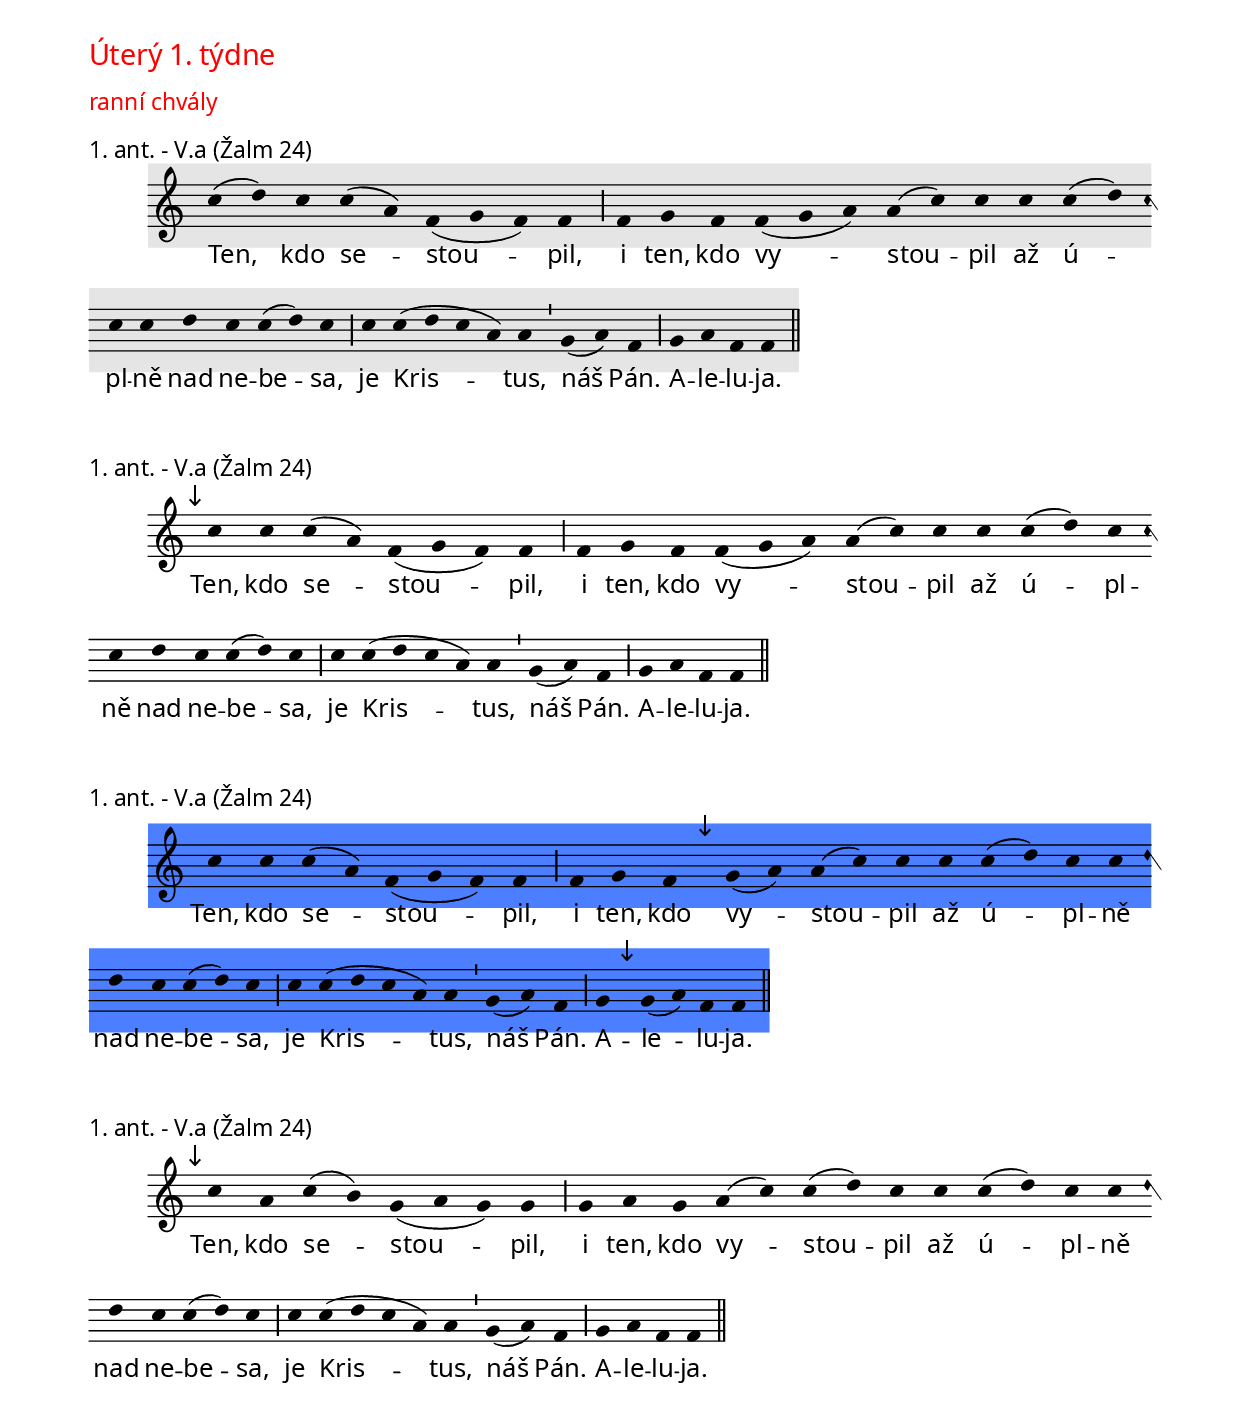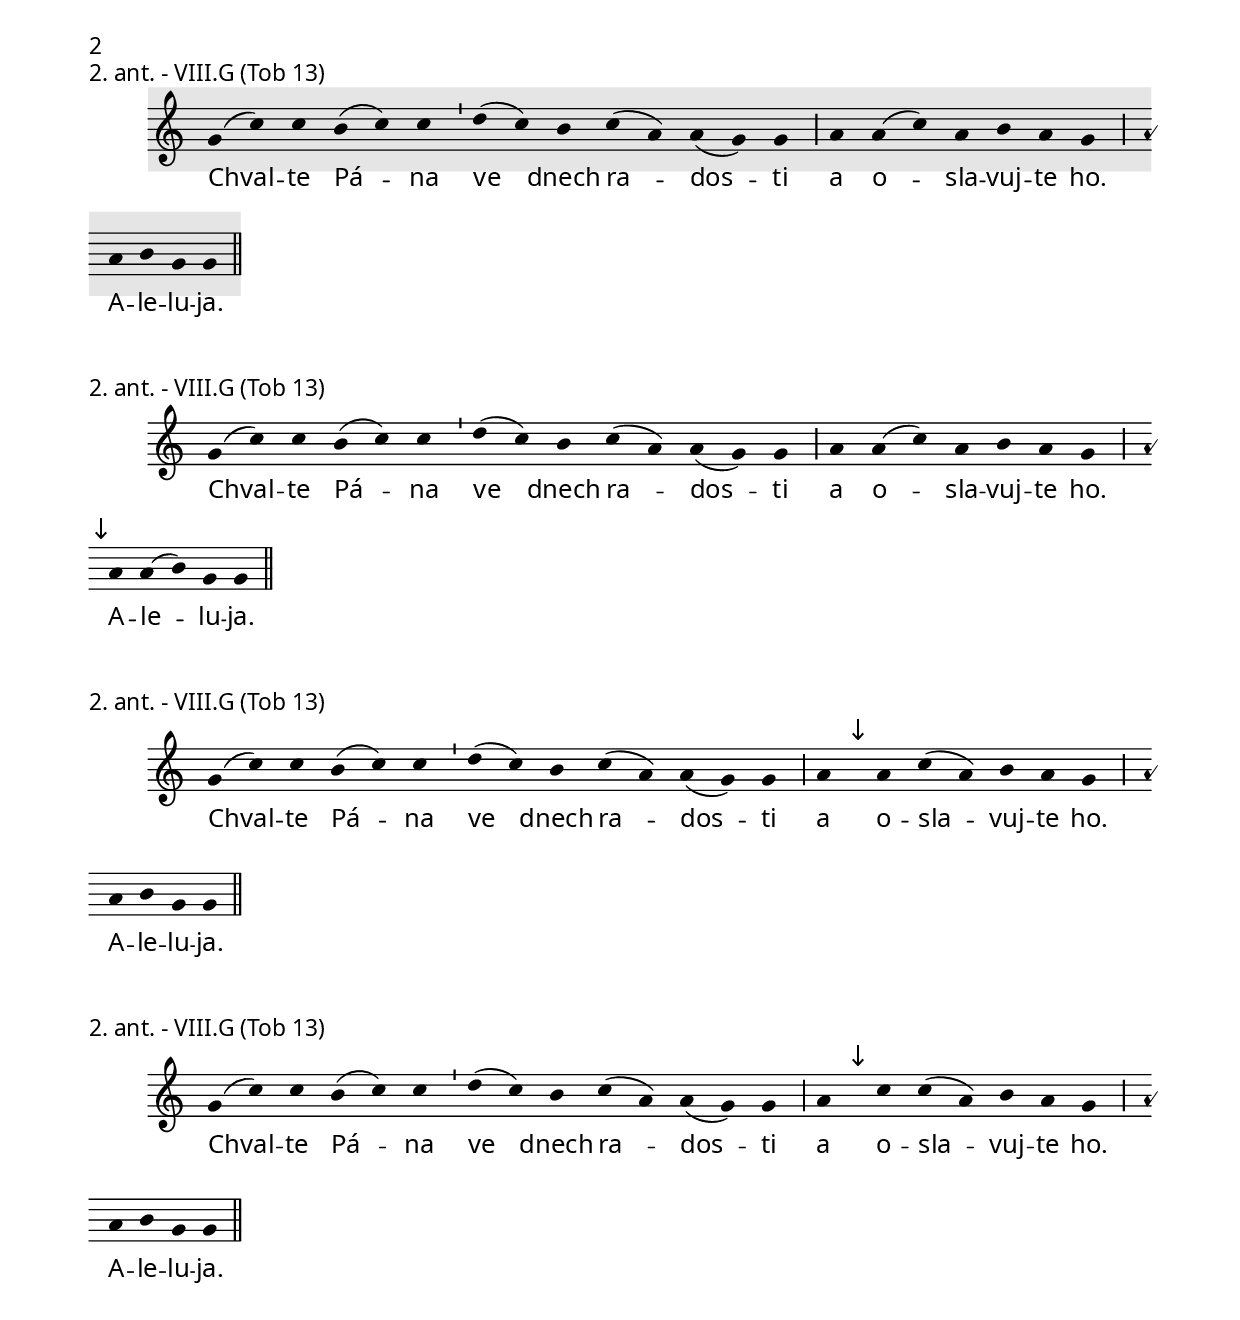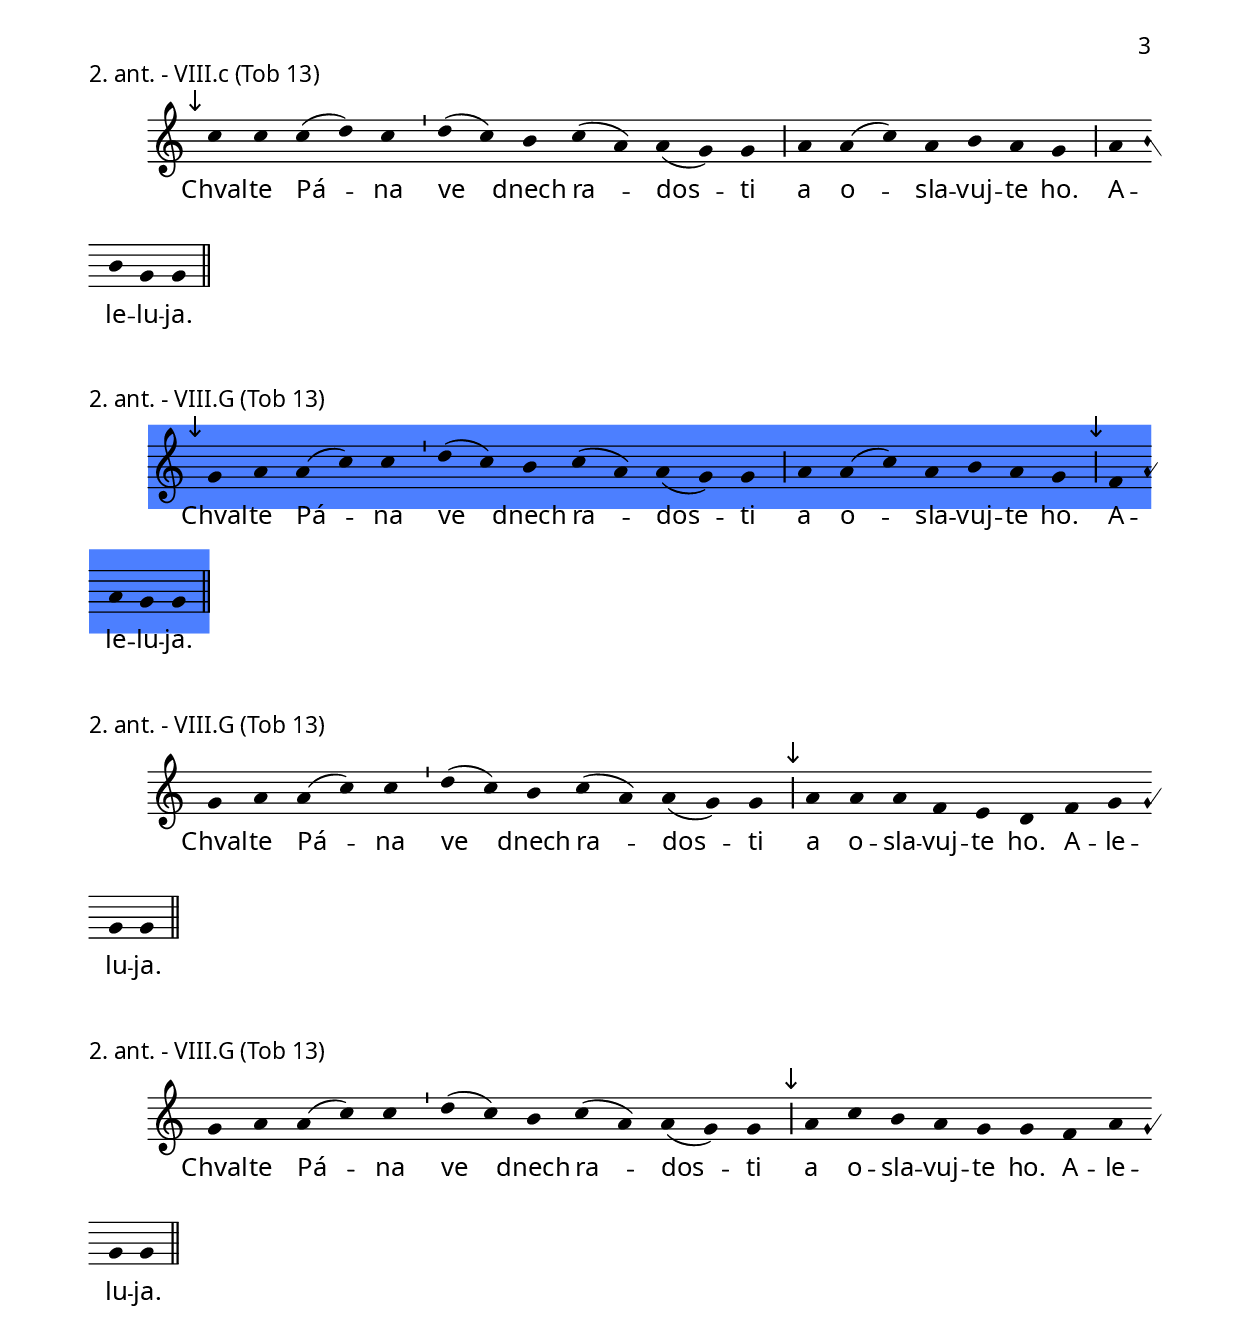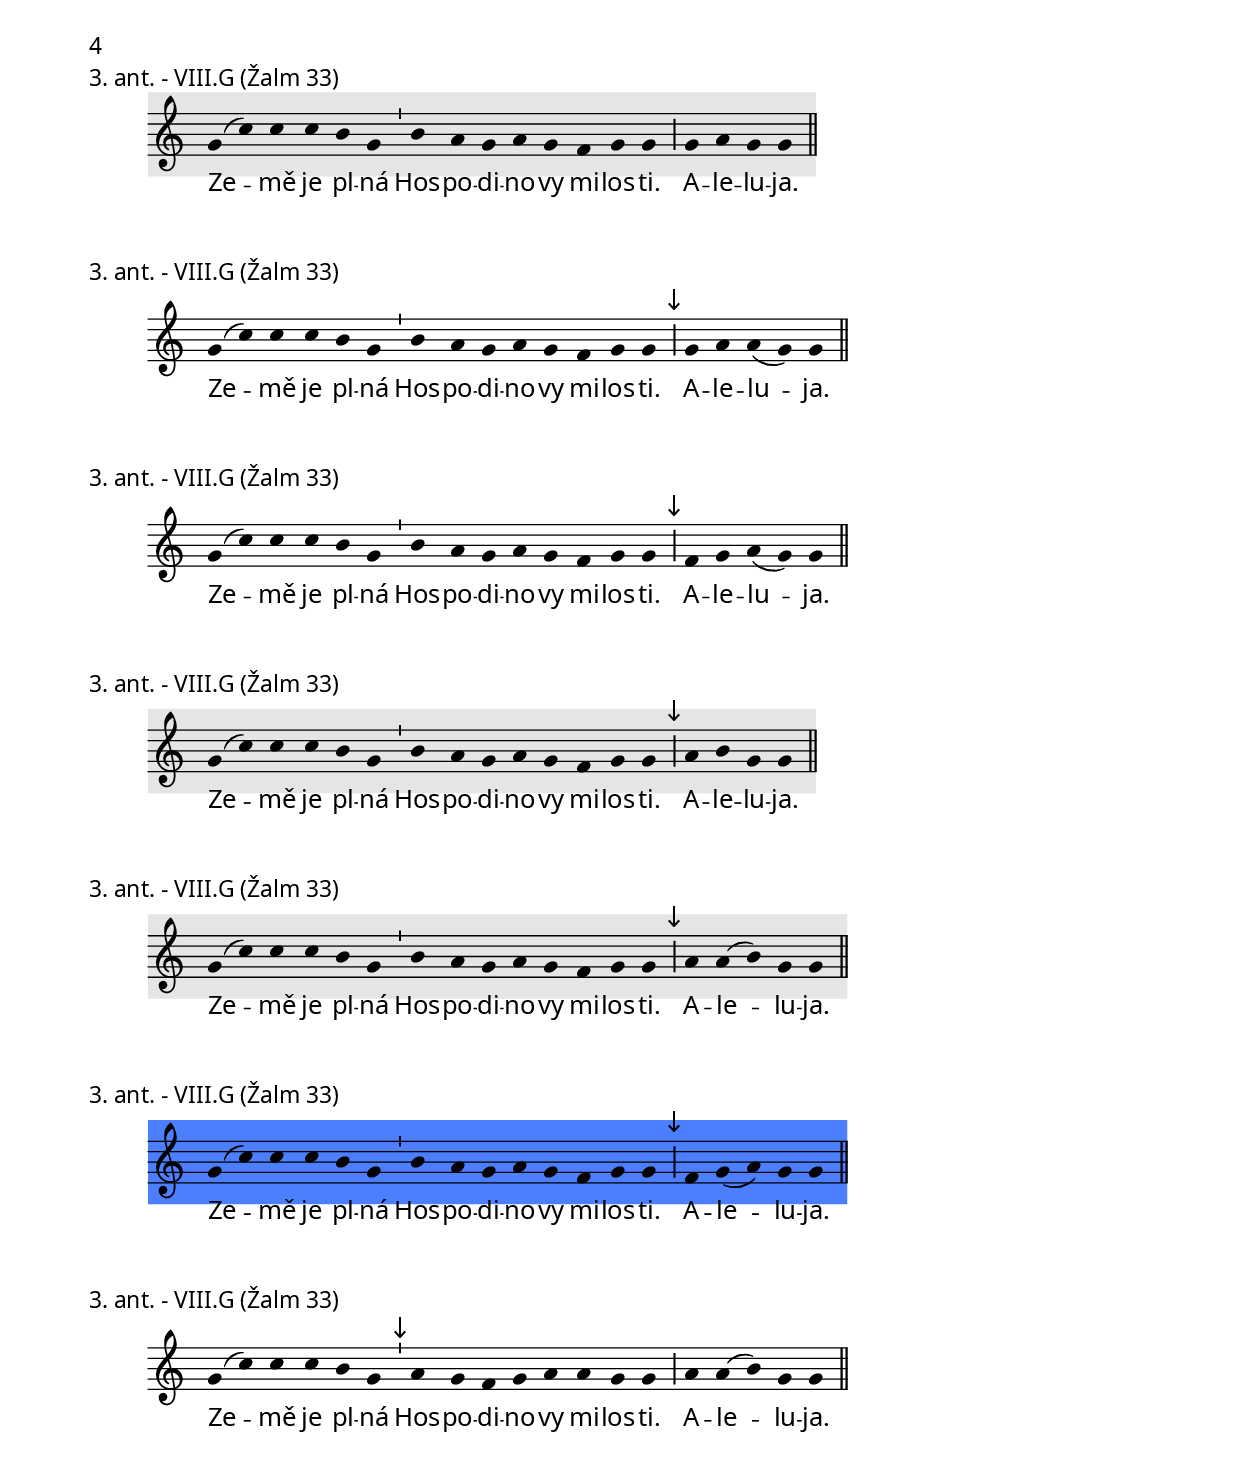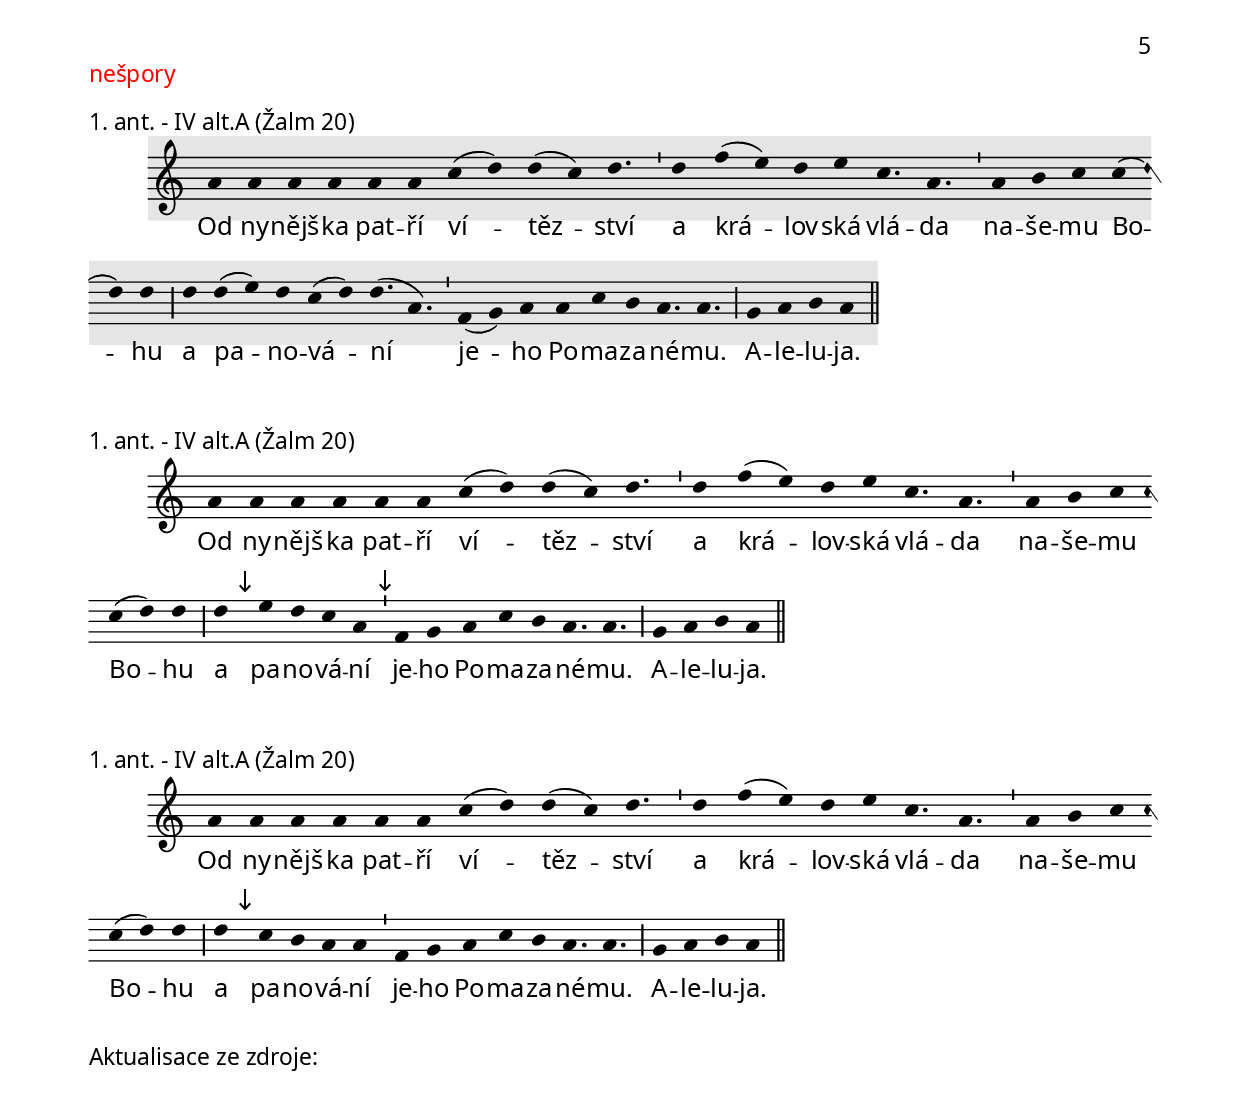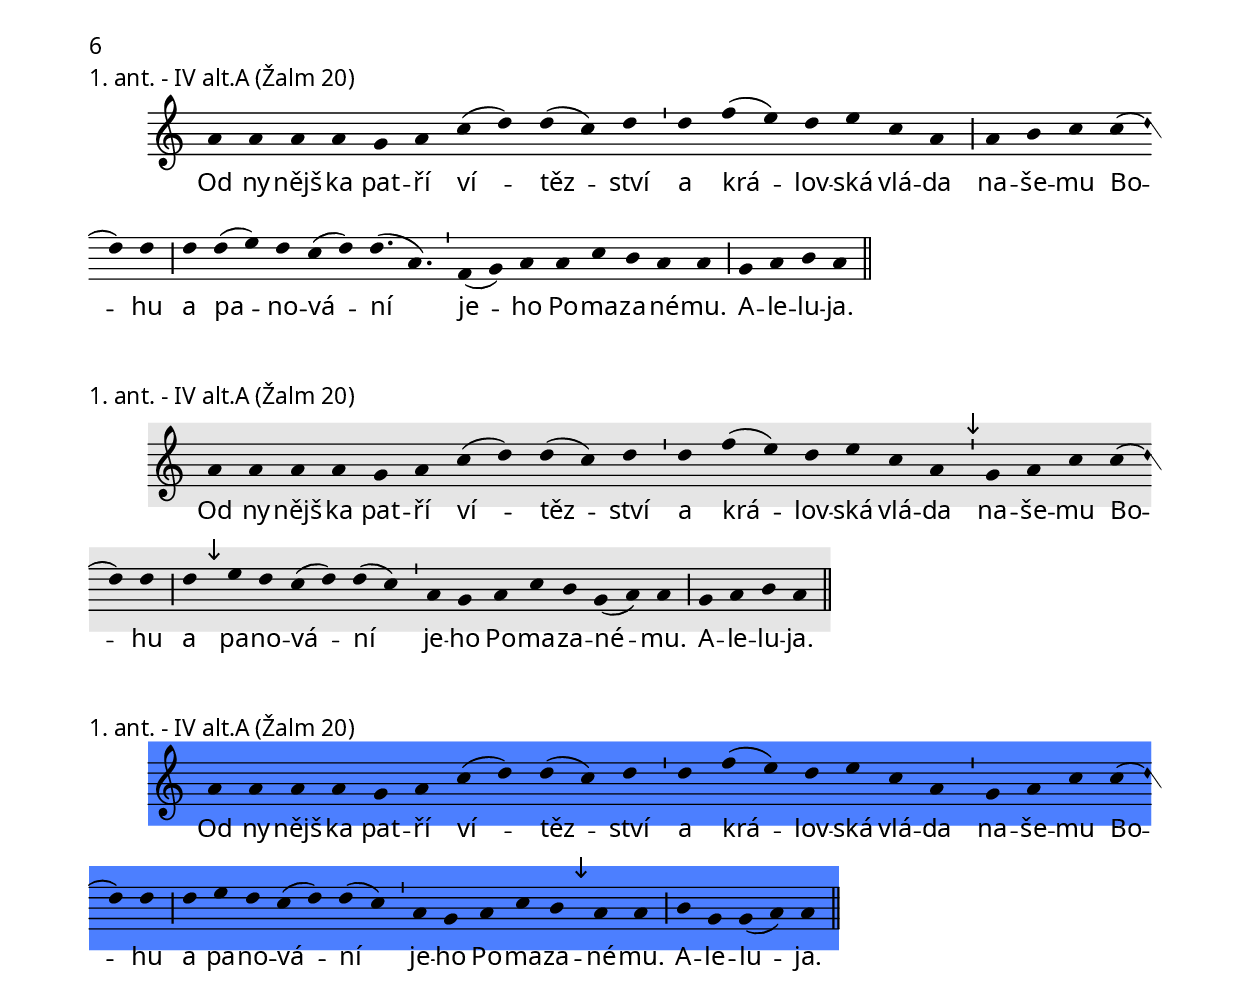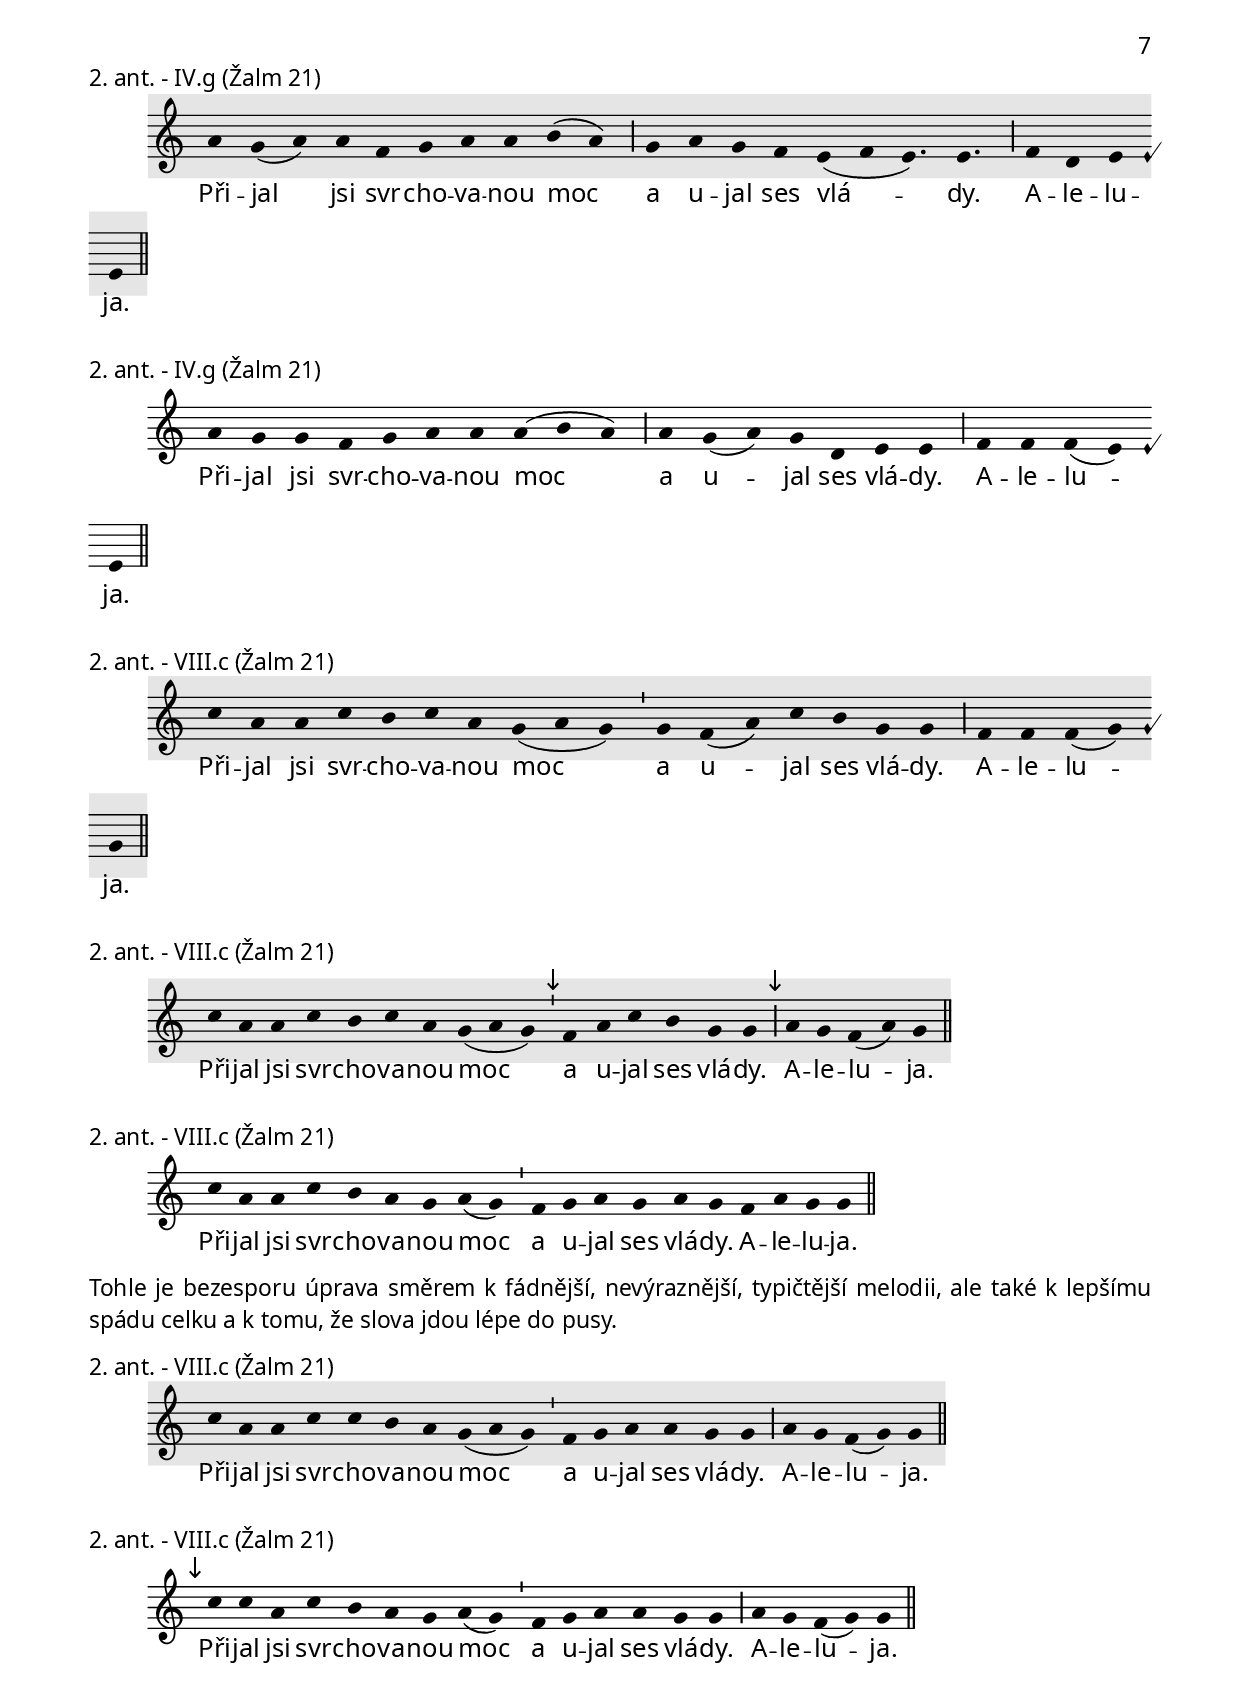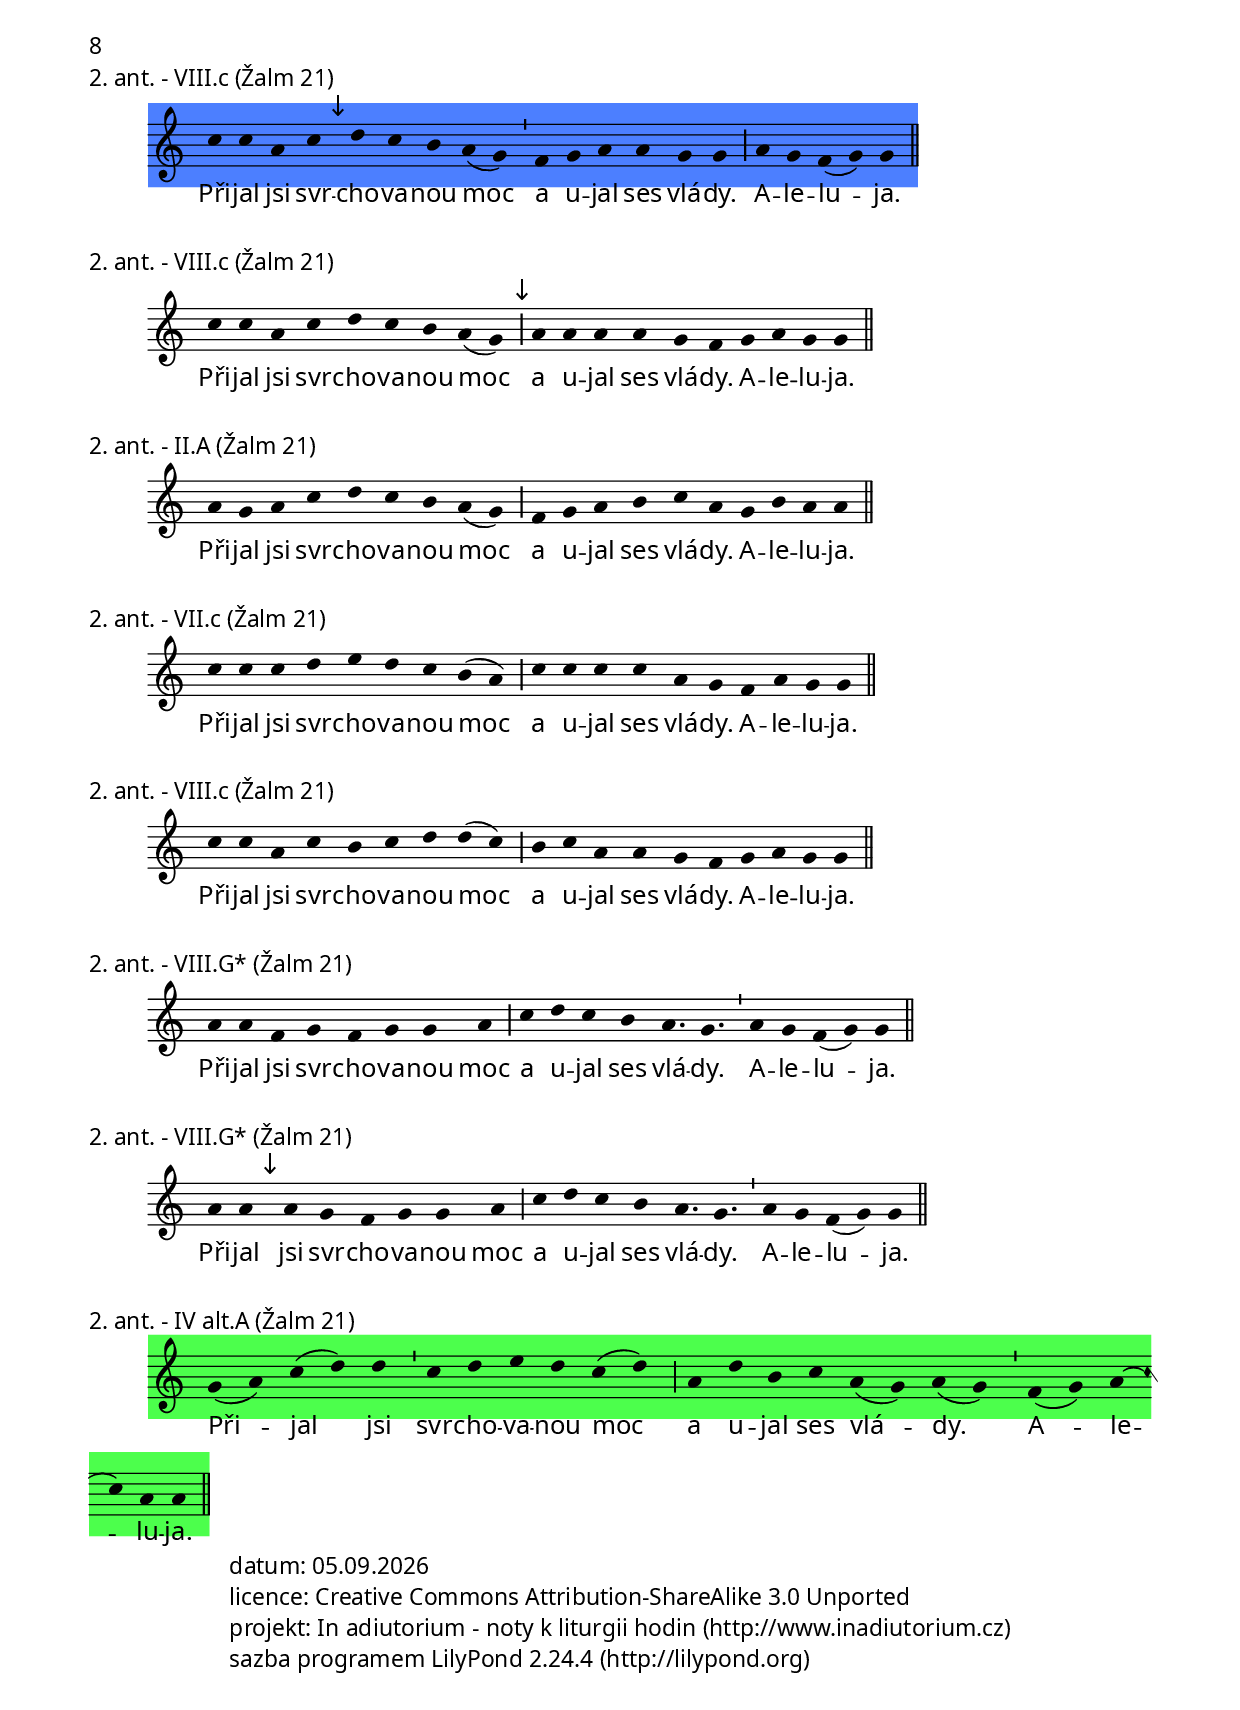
\include "../spolecne.ly"

\markup {\nadpisDen {Úterý 1. týdne}}

\markup {\nadpisHodinka {"ranní chvály"}}

\score {
  \relative c'' {
    \zvyraznovacSedy
    \choralniRezim
    c4( d) c c( a) f( g f) f \barMaior
    f g f f( g a) a( c) c c c( d) c c d c c( d) c \barMaior
    c c( d c a) a \barMin g( a) f \barMaior
    g a f f \barFinalis
  }
  \addlyrics {
    Ten, kdo se -- stou -- pil,
    i ten, kdo vy -- stou -- pil až ú -- pl -- ně nad ne -- be -- sa,
    je Kris -- tus, náš Pán.
    A -- le -- lu -- ja.
  }
  \header {
    quid = "1. ant."
    modus = "V"
    differentia = "a"
    psalmus = "Žalm 24"
    id = "rch-a1"
    piece = \markup {\sestavTitulek}
  }
}

\score {
  \relative c'' {
    \choralniRezim
    \mark\sipka c4 c c( a) f( g f) f \barMaior
    f g f f( g a) a( c) c c c( d) c c d c c( d) c \barMaior
    c c( d c a) a \barMin g( a) f \barMaior
    g a f f \barFinalis
  }
  \addlyrics {
    Ten, kdo se -- stou -- pil,
    i ten, kdo vy -- stou -- pil až ú -- pl -- ně nad ne -- be -- sa,
    je Kris -- tus, náš Pán.
    A -- le -- lu -- ja.
  }
  \header {
    quid = "1. ant."
    modus = "V"
    differentia = "a"
    psalmus = "Žalm 24"
    id = "rch-a1"
    piece = \markup {\sestavTitulek}
  }
}

\score {
  \relative c'' {
    \zvyraznovacModry
    \choralniRezim
    c4 c c( a) f( g f) f \barMaior
    f g f \mark\sipka g( a) a( c) c c c( d) c c d c c( d) c \barMaior
    c c( d c a) a \barMin g( a) f \barMaior
    g \mark\sipka g( a) f f \barFinalis
  }
  \addlyrics {
    Ten, kdo se -- stou -- pil,
    i ten, kdo vy -- stou -- pil až ú -- pl -- ně nad ne -- be -- sa,
    je Kris -- tus, náš Pán.
    A -- le -- lu -- ja.
  }
  \header {
    quid = "1. ant."
    modus = "V"
    differentia = "a"
    psalmus = "Žalm 24"
    id = "rch-a1"
    piece = \markup {\sestavTitulek}
  }
}

\score {
  \relative c'' {
    \choralniRezim
    \mark\sipka c4 a c( b) g( a g) g \barMaior
    g a g a( c) c( d) c c c( d) c c d c c( d) c \barMaior
    c c( d c a) a \barMin g( a) f \barMaior
    g a f f \barFinalis
  }
  \addlyrics {
    Ten, kdo se -- stou -- pil,
    i ten, kdo vy -- stou -- pil až ú -- pl -- ně nad ne -- be -- sa,
    je Kris -- tus, náš Pán.
    A -- le -- lu -- ja.
  }
  \header {
    quid = "1. ant."
    modus = "V"
    differentia = "a"
    psalmus = "Žalm 24"
    id = "rch-a1"
    piece = \markup {\sestavTitulek}
  }
}

\pageBreak

\score {
  \relative c'' {
    \zvyraznovacSedy
    \choralniRezim
    g4( c) c b( c) c \barMin d( c) b c( a) a( g) g \barMaior
    a a( c) a b a g \barMaior
    a b g g \barFinalis
  }
  \addlyrics {
    Chval -- te Pá -- na ve dnech ra -- dos -- ti
    a o -- sla -- vuj -- te ho.
    A -- le -- lu -- ja.
  }
  \header {
    quid = "2. ant."
    modus = "VIII"
    differentia = "G"
    psalmus = "Tob 13"
    id = "rch-a2"
    piece = \markup {\sestavTitulek}
  }
}

\score {
  \relative c'' {
    \choralniRezim
    g4( c) c b( c) c \barMin d( c) b c( a) a( g) g \barMaior
    a a( c) a b a g \barMaior
    \mark\sipka a a( b) g g \barFinalis
  }
  \addlyrics {
    Chval -- te Pá -- na ve dnech ra -- dos -- ti
    a o -- sla -- vuj -- te ho.
    A -- le -- lu -- ja.
  }
  \header {
    quid = "2. ant."
    modus = "VIII"
    differentia = "G"
    psalmus = "Tob 13"
    id = "rch-a2"
    piece = \markup {\sestavTitulek}
  }
}

\score {
  \relative c'' {
    \choralniRezim
    g4( c) c b( c) c \barMin d( c) b c( a) a( g) g \barMaior
    a \mark\sipka a c( a) b a g \barMaior
    a b g g \barFinalis
  }
  \addlyrics {
    Chval -- te Pá -- na ve dnech ra -- dos -- ti
    a o -- sla -- vuj -- te ho.
    A -- le -- lu -- ja.
  }
  \header {
    quid = "2. ant."
    modus = "VIII"
    differentia = "G"
    psalmus = "Tob 13"
    id = "rch-a2"
    piece = \markup {\sestavTitulek}
  }
}

\score {
  \relative c'' {
    \choralniRezim
    g4( c) c b( c) c \barMin d( c) b c( a) a( g) g \barMaior
    a \mark\sipka c c( a) b a g \barMaior
    a b g g \barFinalis
  }
  \addlyrics {
    Chval -- te Pá -- na ve dnech ra -- dos -- ti
    a o -- sla -- vuj -- te ho.
    A -- le -- lu -- ja.
  }
  \header {
    quid = "2. ant."
    modus = "VIII"
    differentia = "G"
    psalmus = "Tob 13"
    id = "rch-a2"
    piece = \markup {\sestavTitulek}
  }
}

\score {
  \relative c'' {
    \choralniRezim
    \mark\sipka c4 c c( d) c \barMin d( c) b c( a) a( g) g \barMaior
    a a( c) a b a g \barMaior
    a b g g \barFinalis
  }
  \addlyrics {
    Chval -- te Pá -- na ve dnech ra -- dos -- ti
    a o -- sla -- vuj -- te ho.
    A -- le -- lu -- ja.
  }
  \header {
    quid = "2. ant."
    modus = "VIII"
    differentia = "c"
    psalmus = "Tob 13"
    id = "rch-a2"
    piece = \markup {\sestavTitulek}
  }
}

\score {
  \relative c'' {
    \zvyraznovacModry
    \choralniRezim
    \mark\sipka g4 a a( c) c \barMin d( c) b c( a) a( g) g \barMaior
    a a( c) a b a g \barMaior
    \mark\sipka f a g g \barFinalis
  }
  \addlyrics {
    Chval -- te Pá -- na ve dnech ra -- dos -- ti
    a o -- sla -- vuj -- te ho.
    A -- le -- lu -- ja.
  }
  \header {
    quid = "2. ant."
    modus = "VIII"
    differentia = "G"
    psalmus = "Tob 13"
    id = "rch-a2"
    piece = \markup {\sestavTitulek}
  }
}

\score {
  \relative c'' {
    \choralniRezim
    g4 a a( c) c \barMin d( c) b c( a) a( g) g \barMaior
    \mark\sipka a a a f e d
    f g g g \barFinalis
  }
  \addlyrics {
    Chval -- te Pá -- na ve dnech ra -- dos -- ti
    a o -- sla -- vuj -- te ho.
    A -- le -- lu -- ja.
  }
  \header {
    quid = "2. ant."
    modus = "VIII"
    differentia = "G"
    psalmus = "Tob 13"
    id = "rch-a2"
    piece = \markup {\sestavTitulek}
  }
}

\score {
  \relative c'' {
    \choralniRezim
    g4 a a( c) c \barMin d( c) b c( a) a( g) g \barMaior
    \mark\sipka a c b a g g
    f a g g \barFinalis
  }
  \addlyrics {
    Chval -- te Pá -- na ve dnech ra -- dos -- ti
    a o -- sla -- vuj -- te ho.
    A -- le -- lu -- ja.
  }
  \header {
    quid = "2. ant."
    modus = "VIII"
    differentia = "G"
    psalmus = "Tob 13"
    id = "rch-a2"
    piece = \markup {\sestavTitulek}
  }
}

\pageBreak

\score {
  \relative c'' {
    \zvyraznovacSedy
    \choralniRezim
    g4( c) c c b g \barMin b a g a g f g g \barMaior
    g a g g \barFinalis
  }
  \addlyrics {
    Ze -- mě je pl -- ná
    Hos -- po -- di -- no -- vy mi -- los -- ti.
    A -- le -- lu -- ja.
  }
  \header {
    quid = "3. ant."
    modus = "VIII"
    differentia = "G"
    psalmus = "Žalm 33"
    id = "rch-a3"
    piece = \markup {\sestavTitulek}
  }
}

\score {
  \relative c'' {
    \choralniRezim
    g4( c) c c b g \barMin b a g a g f g g \barMaior
    \mark\sipka g a a( g) g \barFinalis
  }
  \addlyrics {
    Ze -- mě je pl -- ná
    Hos -- po -- di -- no -- vy mi -- los -- ti.
    A -- le -- lu -- ja.
  }
  \header {
    quid = "3. ant."
    modus = "VIII"
    differentia = "G"
    psalmus = "Žalm 33"
    id = "rch-a3"
    piece = \markup {\sestavTitulek}
  }
}

\score {
  \relative c'' {
    \choralniRezim
    g4( c) c c b g \barMin b a g a g f g g \barMaior
    \mark\sipka f g a( g) g \barFinalis
  }
  \addlyrics {
    Ze -- mě je pl -- ná
    Hos -- po -- di -- no -- vy mi -- los -- ti.
    A -- le -- lu -- ja.
  }
  \header {
    quid = "3. ant."
    modus = "VIII"
    differentia = "G"
    psalmus = "Žalm 33"
    id = "rch-a3"
    piece = \markup {\sestavTitulek}
  }
}

\score {
  \relative c'' {
    \zvyraznovacSedy
    \choralniRezim
    g4( c) c c b g \barMin b a g a g f g g \barMaior
    \mark\sipka a b g g \barFinalis
  }
  \addlyrics {
    Ze -- mě je pl -- ná
    Hos -- po -- di -- no -- vy mi -- los -- ti.
    A -- le -- lu -- ja.
  }
  \header {
    quid = "3. ant."
    modus = "VIII"
    differentia = "G"
    psalmus = "Žalm 33"
    id = "rch-a3"
    piece = \markup {\sestavTitulek}
  }
}

\score {
  \relative c'' {
    \zvyraznovacSedy
    \choralniRezim
    g4( c) c c b g \barMin b a g a g f g g \barMaior
    \mark\sipka a a( b) g g \barFinalis
  }
  \addlyrics {
    Ze -- mě je pl -- ná
    Hos -- po -- di -- no -- vy mi -- los -- ti.
    A -- le -- lu -- ja.
  }
  \header {
    quid = "3. ant."
    modus = "VIII"
    differentia = "G"
    psalmus = "Žalm 33"
    id = "rch-a3"
    piece = \markup {\sestavTitulek}
  }
}

\score {
  \relative c'' {
    \zvyraznovacModry
    \choralniRezim
    g4( c) c c b g \barMin b a g a g f g g \barMaior
    \mark\sipka f g( a) g g \barFinalis
  }
  \addlyrics {
    Ze -- mě je pl -- ná
    Hos -- po -- di -- no -- vy mi -- los -- ti.
    A -- le -- lu -- ja.
  }
  \header {
    quid = "3. ant."
    modus = "VIII"
    differentia = "G"
    psalmus = "Žalm 33"
    id = "rch-a3"
    piece = \markup {\sestavTitulek}
  }
}

\score {
  \relative c'' {
    \choralniRezim
    g4( c) c c b g \barMin
    \mark\sipka a g f g a a g g \barMaior
    a a( b) g g \barFinalis
  }
  \addlyrics {
    Ze -- mě je pl -- ná
    Hos -- po -- di -- no -- vy mi -- los -- ti.
    A -- le -- lu -- ja.
  }
  \header {
    quid = "3. ant."
    modus = "VIII"
    differentia = "G"
    psalmus = "Žalm 33"
    id = "rch-a3"
    piece = \markup {\sestavTitulek}
  }
}

\pageBreak

\markup {\nadpisHodinka {"nešpory"}}

\score {
  \relative c'' {
    \zvyraznovacSedy
    \choralniRezim
    a4 a a a a a c( d) d( c) d4. \barMin
    d4 f( e) d e c4. a \barMin
    a4 b c c( d) d \barMaior
    d d( e) d c( d) d4.( a) \barMin
    f4( g) a a c b a4. a \barMaior
    g4 a b a \barFinalis
  }
  \addlyrics {
    Od ny -- nějš -- ka pat -- ří ví -- těz -- ství
    a krá -- lov -- ská vlá -- da
    na -- še -- mu Bo -- hu
    a pa -- no -- vá -- ní
    je -- ho Po -- ma -- za -- né -- mu.
    A -- le -- lu -- ja.
  }
  \header {
    quid = "1. ant."
    modus = "IV alt"
    differentia = "A"
    psalmus = "Žalm 20"
    id = "ne-a1"
    fons = "začátek: žaltář, čt 2.t., nešp., 3.ant."
    piece = \markup {\sestavTitulek}
  }
}

\score {
  \relative c'' {
    \choralniRezim
    a4 a a a a a c( d) d( c) d4. \barMin
    d4 f( e) d e c4. a \barMin
    a4 b c c( d) d \barMaior
    d \mark\sipka e d c a \barMin
    \mark\sipka f g a c b a4. a \barMaior
    g4 a b a \barFinalis
  }
  \addlyrics {
    Od ny -- nějš -- ka pat -- ří ví -- těz -- ství
    a krá -- lov -- ská vlá -- da
    na -- še -- mu Bo -- hu
    a pa -- no -- vá -- ní
    je -- ho Po -- ma -- za -- né -- mu.
    A -- le -- lu -- ja.
  }
  \header {
    quid = "1. ant."
    modus = "IV alt"
    differentia = "A"
    psalmus = "Žalm 20"
    id = "ne-a1"
    fons = "začátek: žaltář, čt 2.t., nešp., 3.ant."
    piece = \markup {\sestavTitulek}
  }
}

\score {
  \relative c'' {
    \choralniRezim
    a4 a a a a a c( d) d( c) d4. \barMin
    d4 f( e) d e c4. a \barMin
    a4 b c c( d) d \barMaior
    d \mark\sipka c b a a \barMin
    f g a c b a4. a \barMaior
    g4 a b a \barFinalis
  }
  \addlyrics {
    Od ny -- nějš -- ka pat -- ří ví -- těz -- ství
    a krá -- lov -- ská vlá -- da
    na -- še -- mu Bo -- hu
    a pa -- no -- vá -- ní
    je -- ho Po -- ma -- za -- né -- mu.
    A -- le -- lu -- ja.
  }
  \header {
    quid = "1. ant."
    modus = "IV alt"
    differentia = "A"
    psalmus = "Žalm 20"
    id = "ne-a1"
    fons = "začátek: žaltář, čt 2.t., nešp., 3.ant."
    piece = \markup {\sestavTitulek}
  }
}

\markup\aktualisace

\score {
  \relative c'' {
    \choralniRezim
    a4 a a a g a c( d) d( c) d \barMin
    d f( e) d e c a \barMaior
    a4 b c c( d) d \barMaior
    d d( e) d c( d) d4.( a) \barMin
    f4( g) a a c b a a \barMaior
    g4 a b a \barFinalis
  }
  \addlyrics {
    Od ny -- nějš -- ka pat -- ří ví -- těz -- ství
    a krá -- lov -- ská vlá -- da
    na -- še -- mu Bo -- hu
    a pa -- no -- vá -- ní
    je -- ho Po -- ma -- za -- né -- mu.
    A -- le -- lu -- ja.
  }
  \header {
    quid = "1. ant."
    modus = "IV alt"
    differentia = "A"
    psalmus = "Žalm 20"
    id = "ne-a1"
    fons = "začátek: žaltář, čt 2.t., nešp., 3.ant."
    fial = "antifony/tyden2_5ctvrtek.ly#ne-ant3?zacatek"
    piece = \markup {\sestavTitulek}
  }
}

\score {
  \relative c'' {
    \zvyraznovacSedy
    \choralniRezim
    a4 a a a g a c( d) d( c) d \barMin
    d f( e) d e c a \barMin
    \mark\sipka g a c c( d) d \barMaior
    d \mark\sipka e d c( d) d( c) \barMin
    a g a c b g( a) a \barMaior
    g4 a b a \barFinalis
  }
  \addlyrics {
    Od ny -- nějš -- ka pat -- ří ví -- těz -- ství
    a krá -- lov -- ská vlá -- da
    na -- še -- mu Bo -- hu
    a pa -- no -- vá -- ní
    je -- ho Po -- ma -- za -- né -- mu.
    A -- le -- lu -- ja.
  }
  \header {
    quid = "1. ant."
    modus = "IV alt"
    differentia = "A"
    psalmus = "Žalm 20"
    id = "ne-a1"
    fons = "začátek: žaltář, čt 2.t., nešp., 3.ant."
    fial = "antifony/tyden2_5ctvrtek.ly#ne-ant3?zacatek"
    piece = \markup {\sestavTitulek}
  }
}

\score {
  \relative c'' {
    \zvyraznovacModry
    \choralniRezim
    a4 a a a g a c( d) d( c) d \barMin
    d f( e) d e c a \barMin
    g a c c( d) d \barMaior
    d e d c( d) d( c) \barMin
    a g a c b \mark\sipka a a \barMaior
    b g g( a) a \barFinalis
  }
  \addlyrics {
    Od ny -- nějš -- ka pat -- ří ví -- těz -- ství
    a krá -- lov -- ská vlá -- da
    na -- še -- mu Bo -- hu
    a pa -- no -- vá -- ní
    je -- ho Po -- ma -- za -- né -- mu.
    A -- le -- lu -- ja.
  }
  \header {
    quid = "1. ant."
    modus = "IV alt"
    differentia = "A"
    psalmus = "Žalm 20"
    id = "ne-a1"
    fons = "začátek: žaltář, čt 2.t., nešp., 3.ant."
    fial = "antifony/tyden2_5ctvrtek.ly#ne-ant3?zacatek=19"
    piece = \markup {\sestavTitulek}
  }
}

\pageBreak

\score {
  \relative c'' {
    \zvyraznovacSedy
    \choralniRezim
    a4 g( a) a f g a a b( a) \barMaior
    g a g f e( f e4.) e \barMaior
    f4 d e e \barFinalis
  }
  \addlyrics {
    Při -- jal jsi svr -- cho -- va -- nou moc
    a u -- jal ses vlá -- dy.
    A -- le -- lu -- ja.
  }
  \header {
    quid = "2. ant."
    modus = "IV"
    differentia = "g"
    psalmus = "Žalm 21"
    id = "ne-a2"
    placet = "upravil bych ujal ses"
    piece = \markup {\sestavTitulek}
  }
}

\score {
  \relative c'' {
    \choralniRezim
    a4 g g f g a a a( b a) \barMaior
    a g( a) g d e e \barMaior
    f4 f f( e) e \barFinalis
  }
  \addlyrics {
    Při -- jal jsi svr -- cho -- va -- nou moc
    a u -- jal ses vlá -- dy.
    A -- le -- lu -- ja.
  }
  \header {
    quid = "2. ant."
    modus = "IV"
    differentia = "g"
    psalmus = "Žalm 21"
    id = "ne-a2"
    piece = \markup {\sestavTitulek}
  }
}

\score {
  \relative c'' {
    \zvyraznovacSedy
    \choralniRezim
    c4 a a c b c a g( a g) \barMin
    g f( a) c b g g \barMaior
    f f f( g) g \barFinalis
  }
  \addlyrics {
    Při -- jal jsi svr -- cho -- va -- nou moc
    a u -- jal ses vlá -- dy.
    A -- le -- lu -- ja.
  }
  \header {
    quid = "2. ant."
    modus = "VIII"
    differentia = "c"
    psalmus = "Žalm 21"
    id = "ne-a2"
    piece = \markup {\sestavTitulek}
  }
}

\score {
  \relative c'' {
    \zvyraznovacSedy
    \choralniRezim
    c4 a a c b c a g( a g) \barMin
    \mark\sipka f a c b g g \barMaior
    \mark\sipka a g f( a) g \barFinalis
  }
  \addlyrics {
    Při -- jal jsi svr -- cho -- va -- nou moc
    a u -- jal ses vlá -- dy.
    A -- le -- lu -- ja.
  }
  \header {
    quid = "2. ant."
    modus = "VIII"
    differentia = "c"
    psalmus = "Žalm 21"
    id = "ne-a2"
    piece = \markup {\sestavTitulek}
  }
}

\score {
  \relative c'' {
    \choralniRezim
    c4 a a c b a g a( g) \barMin
    f g a g a g
    f a g g \barFinalis
  }
  \addlyrics {
    Při -- jal jsi svr -- cho -- va -- nou moc
    a u -- jal ses vlá -- dy.
    A -- le -- lu -- ja.
  }
  \header {
    quid = "2. ant."
    modus = "VIII"
    differentia = "c"
    psalmus = "Žalm 21"
    id = "ne-a2"
    piece = \markup {\sestavTitulek}
  }
}

\markup\justify{
  Tohle je bezesporu úprava směrem k fádnější, nevýraznější,
  typičtější melodii, ale také k lepšímu spádu celku
  a k tomu, že slova jdou lépe do pusy.
}

\score {
  \relative c'' {
    \zvyraznovacSedy
    \choralniRezim
    c4 a a c c b a g( a g) \barMin
    f g a a g g \barMaior
    a g f( g) g \barFinalis
  }
  \addlyrics {
    Při -- jal jsi svr -- cho -- va -- nou moc
    a u -- jal ses vlá -- dy.
    A -- le -- lu -- ja.
  }
  \header {
    quid = "2. ant."
    modus = "VIII"
    differentia = "c"
    psalmus = "Žalm 21"
    id = "ne-a2"
    piece = \markup {\sestavTitulek}
  }
}

\score {
  \relative c'' {
    \choralniRezim
    \mark\sipka c4 c a c b a g a( g) \barMin
    f g a a g g \barMaior
    a g f( g) g \barFinalis
  }
  \addlyrics {
    Při -- jal jsi svr -- cho -- va -- nou moc
    a u -- jal ses vlá -- dy.
    A -- le -- lu -- ja.
  }
  \header {
    quid = "2. ant."
    modus = "VIII"
    differentia = "c"
    psalmus = "Žalm 21"
    id = "ne-a2"
    piece = \markup {\sestavTitulek}
  }
}

\score {
  \relative c'' {
    \zvyraznovacModry
    \choralniRezim
    c4 c a c \mark\sipka d c b a( g) \barMin
    f g a a g g \barMaior
    a g f( g) g \barFinalis
  }
  \addlyrics {
    Při -- jal jsi svr -- cho -- va -- nou moc
    a u -- jal ses vlá -- dy.
    A -- le -- lu -- ja.
  }
  \header {
    quid = "2. ant."
    modus = "VIII"
    differentia = "c"
    psalmus = "Žalm 21"
    id = "ne-a2"
    piece = \markup {\sestavTitulek}
  }
}

\score {
  \relative c'' {
    \choralniRezim
    c4 c a c d c b a( g) \mark\sipka \barMaior
    a a a a g f
    g a g g \barFinalis
  }
  \addlyrics {
    Při -- jal jsi svr -- cho -- va -- nou moc
    a u -- jal ses vlá -- dy.
    A -- le -- lu -- ja.
  }
  \header {
    quid = "2. ant."
    modus = "VIII"
    differentia = "c"
    psalmus = "Žalm 21"
    id = "ne-a2"
    piece = \markup {\sestavTitulek}
  }
}

\score {
  \relative c'' {
    \choralniRezim
    a4 g a c d c b a( g) \barMaior
    f g a b c a
    g b a a \barFinalis
  }
  \addlyrics {
    Při -- jal jsi svr -- cho -- va -- nou moc
    a u -- jal ses vlá -- dy.
    A -- le -- lu -- ja.
  }
  \header {
    quid = "2. ant."
    modus = "II"
    differentia = "A"
    psalmus = "Žalm 21"
    id = "ne-a2"
    piece = \markup {\sestavTitulek}
  }
}

\score {
  \relative c'' {
    \choralniRezim
    c4 c c d e d c b( a) \barMaior
    c c c c a g
    f a g g \barFinalis
  }
  \addlyrics {
    Při -- jal jsi svr -- cho -- va -- nou moc
    a u -- jal ses vlá -- dy.
    A -- le -- lu -- ja.
  }
  \header {
    quid = "2. ant."
    modus = "VII"
    differentia = "c"
    psalmus = "Žalm 21"
    id = "ne-a2"
    piece = \markup {\sestavTitulek}
  }
}

\score {
  \relative c'' {
    \choralniRezim
    c4 c a c b c d d( c) \barMaior
    b c a a g f
    g a g g \barFinalis
  }
  \addlyrics {
    Při -- jal jsi svr -- cho -- va -- nou moc
    a u -- jal ses vlá -- dy.
    A -- le -- lu -- ja.
  }
  \header {
    quid = "2. ant."
    modus = "VIII"
    differentia = "c"
    psalmus = "Žalm 21"
    id = "ne-a2"
    piece = \markup {\sestavTitulek}
  }
}

\score {
  \relative c'' {
    \choralniRezim
    a4 a f g f g g a \barMaior
    c d c b a4. g \barMin
    a4 g f( g) g \barFinalis
  }
  \addlyrics {
    Při -- jal jsi svr -- cho -- va -- nou moc
    a u -- jal ses vlá -- dy.
    A -- le -- lu -- ja.
  }
  \header {
    quid = "2. ant."
    modus = "VIII"
    differentia = "G*"
    psalmus = "Žalm 21"
    id = "ne-a2"
    piece = \markup {\sestavTitulek}
  }
}

\score {
  \relative c'' {
    \choralniRezim
    a4 a \mark\sipka a g f g g a \barMaior
    c d c b a4. g \barMin
    a4 g f( g) g \barFinalis
  }
  \addlyrics {
    Při -- jal jsi svr -- cho -- va -- nou moc
    a u -- jal ses vlá -- dy.
    A -- le -- lu -- ja.
  }
  \header {
    quid = "2. ant."
    modus = "VIII"
    differentia = "G*"
    psalmus = "Žalm 21"
    id = "ne-a2"
    piece = \markup {\sestavTitulek}
  }
}

\score {
  \relative c'' {
    \zvyraznovacZeleny
    \choralniRezim
    g4( a) c( d) d \barMin
    c d e d c( d) \barMaior
    a d b c a( g) a( g) \barMin
    f( g) a( c) a a \barFinalis
  }
  \addlyrics {
    Při -- jal jsi
    svr -- cho -- va -- nou moc
    a u -- jal ses vlá -- dy.
    A -- le -- lu -- ja.
  }
  \header {
    quid = "2. ant."
    modus = "IV alt"
    differentia = "A"
    psalmus = "Žalm 21"
    id = "ne-a2"
    piece = \markup {\sestavTitulek}
  }
}

%\score { \velikTIuteryNespAntIII }